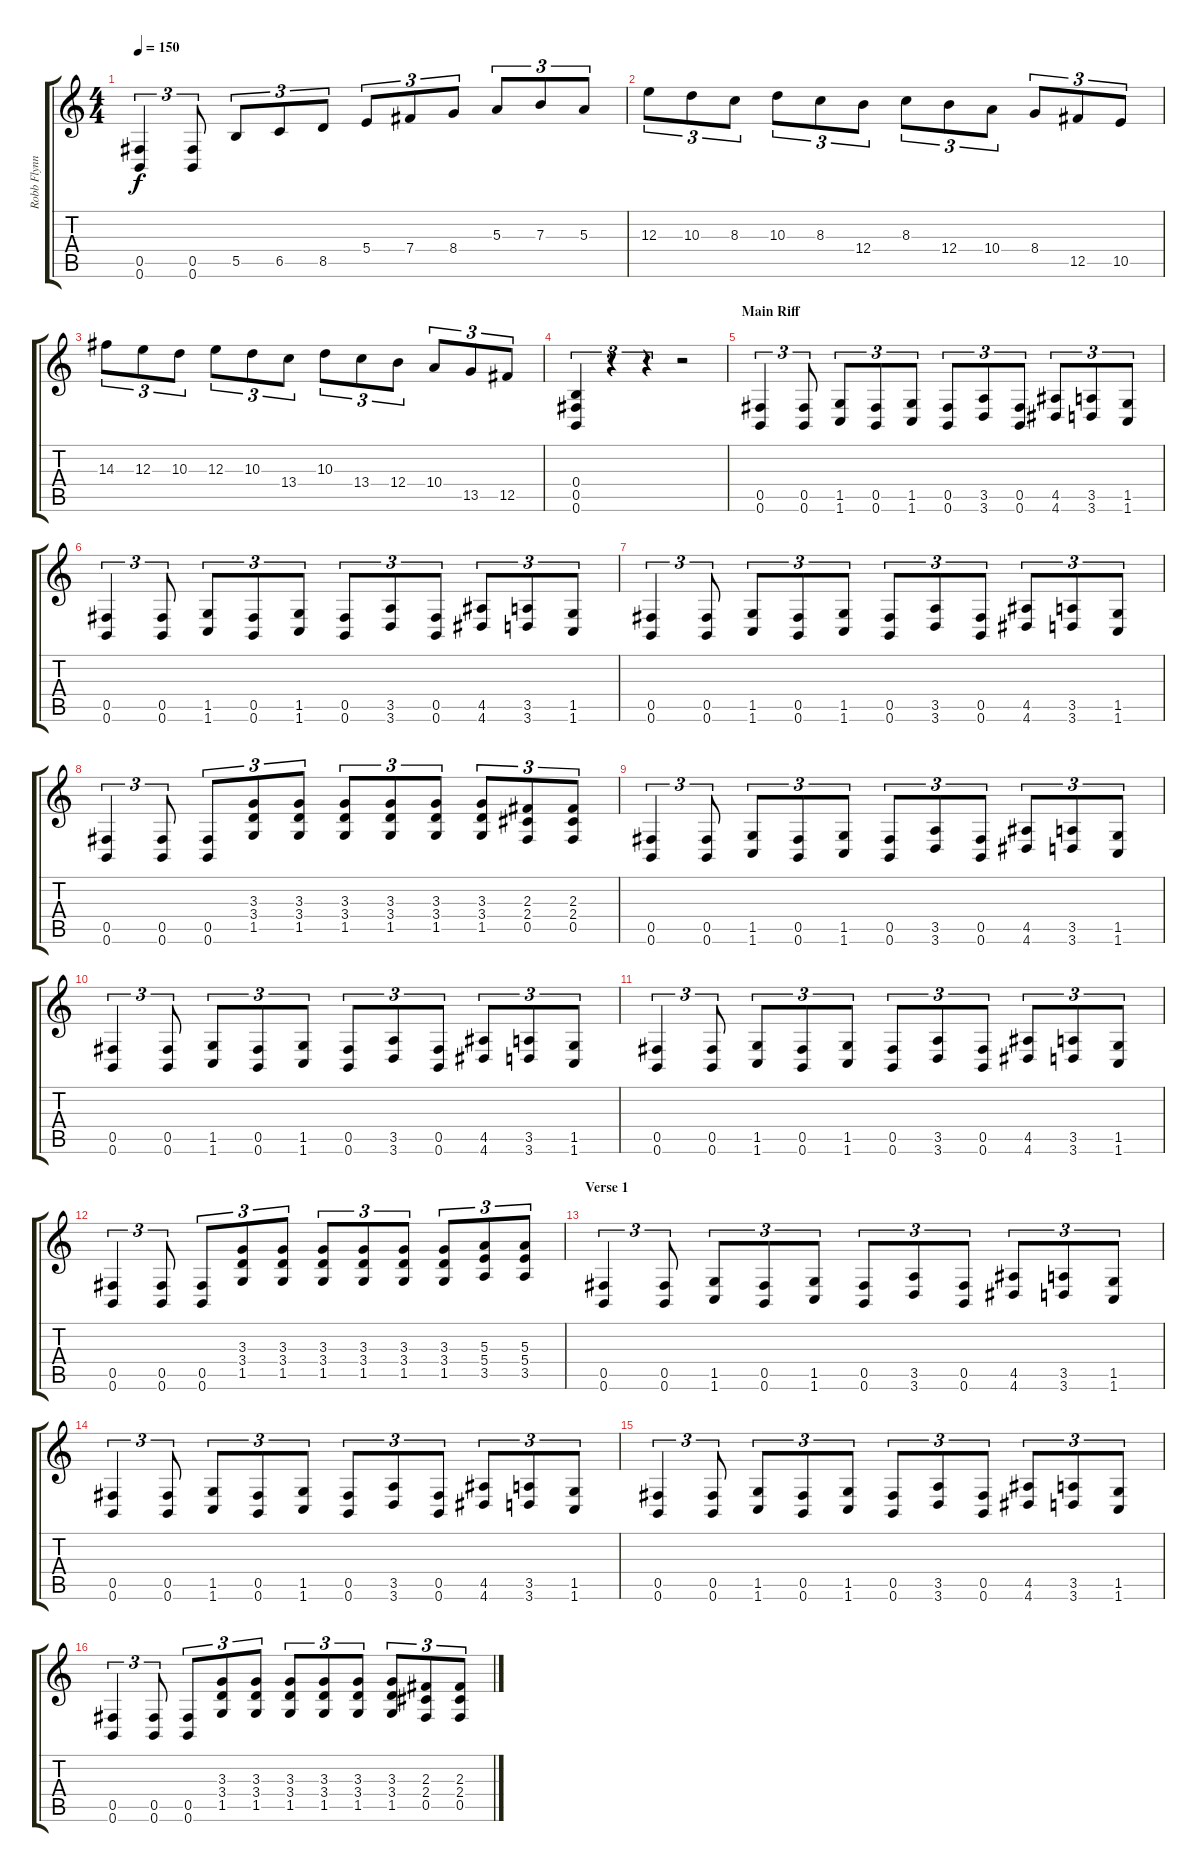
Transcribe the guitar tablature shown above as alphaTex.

\track ("Robb Flynn" "Robb Flynn") {instrument distortionguitar}
\staff {score tabs}
\tuning (Db4 Ab3 E3 B2 Gb2 B1) {hide}
\ts (4 4)
\tempo 150
\clef g2
\ks c
(0.5 0.6).4{tu (3 2) dy f} (0.5 0.6).8{tu (3 2)} 5.5.8{tu (3 2)} 6.5.8{tu (3 2)} 8.5.8{tu (3 2)} 5.4.8{tu (3 2)} 7.4.8{tu (3 2)} 8.4.8{tu (3 2)} 5.3.8{tu (3 2)} 7.3.8{tu (3 2)} 5.3.8{tu (3 2)} |
12.3.8{tu (3 2)} 10.3.8{tu (3 2)} 8.3.8{tu (3 2)} 10.3.8{tu (3 2)} 8.3.8{tu (3 2)} 12.4.8{tu (3 2)} 8.3.8{tu (3 2)} 12.4.8{tu (3 2)} 10.4.8{tu (3 2)} 8.4.8{tu (3 2)} 12.5.8{tu (3 2)} 10.5.8{tu (3 2)} |
14.3.8{tu (3 2)} 12.3.8{tu (3 2)} 10.3.8{tu (3 2)} 12.3.8{tu (3 2)} 10.3.8{tu (3 2)} 13.4.8{tu (3 2)} 10.3.8{tu (3 2)} 13.4.8{tu (3 2)} 12.4.8{tu (3 2)} 10.4.8{tu (3 2)} 13.5.8{tu (3 2)} 12.5.8{tu (3 2)} |
(0.4 0.5 0.6).4{tu (3 2)} r.4{tu (3 2)} r.4{tu (3 2)} r.2 |
\section ("" "Main Riff")
(0.5 0.6).4{tu (3 2)} (0.5 0.6).8{tu (3 2)} (1.5 1.6).8{tu (3 2)} (0.5 0.6).8{tu (3 2)} (1.5 1.6).8{tu (3 2)} (0.5 0.6).8{tu (3 2)} (3.5 3.6).8{tu (3 2)} (0.5 0.6).8{tu (3 2)} (4.5 4.6).8{tu (3 2)} (3.5 3.6).8{tu (3 2)} (1.5 1.6).8{tu (3 2)} |
(0.5 0.6).4{tu (3 2)} (0.5 0.6).8{tu (3 2)} (1.5 1.6).8{tu (3 2)} (0.5 0.6).8{tu (3 2)} (1.5 1.6).8{tu (3 2)} (0.5 0.6).8{tu (3 2)} (3.5 3.6).8{tu (3 2)} (0.5 0.6).8{tu (3 2)} (4.5 4.6).8{tu (3 2)} (3.5 3.6).8{tu (3 2)} (1.5 1.6).8{tu (3 2)} |
(0.5 0.6).4{tu (3 2)} (0.5 0.6).8{tu (3 2)} (1.5 1.6).8{tu (3 2)} (0.5 0.6).8{tu (3 2)} (1.5 1.6).8{tu (3 2)} (0.5 0.6).8{tu (3 2)} (3.5 3.6).8{tu (3 2)} (0.5 0.6).8{tu (3 2)} (4.5 4.6).8{tu (3 2)} (3.5 3.6).8{tu (3 2)} (1.5 1.6).8{tu (3 2)} |
(0.5 0.6).4{tu (3 2)} (0.5 0.6).8{tu (3 2)} (0.5 0.6).8{tu (3 2)} (3.3 3.4 1.5).8{tu (3 2)} (3.3 3.4 1.5).8{tu (3 2)} (3.3 3.4 1.5).8{tu (3 2)} (3.3 3.4 1.5).8{tu (3 2)} (3.3 3.4 1.5).8{tu (3 2)} (3.3 3.4 1.5).8{tu (3 2)} (2.3 2.4 0.5).8{tu (3 2)} (2.3 2.4 0.5).8{tu (3 2)} |
(0.5 0.6).4{tu (3 2)} (0.5 0.6).8{tu (3 2)} (1.5 1.6).8{tu (3 2)} (0.5 0.6).8{tu (3 2)} (1.5 1.6).8{tu (3 2)} (0.5 0.6).8{tu (3 2)} (3.5 3.6).8{tu (3 2)} (0.5 0.6).8{tu (3 2)} (4.5 4.6).8{tu (3 2)} (3.5 3.6).8{tu (3 2)} (1.5 1.6).8{tu (3 2)} |
(0.5 0.6).4{tu (3 2)} (0.5 0.6).8{tu (3 2)} (1.5 1.6).8{tu (3 2)} (0.5 0.6).8{tu (3 2)} (1.5 1.6).8{tu (3 2)} (0.5 0.6).8{tu (3 2)} (3.5 3.6).8{tu (3 2)} (0.5 0.6).8{tu (3 2)} (4.5 4.6).8{tu (3 2)} (3.5 3.6).8{tu (3 2)} (1.5 1.6).8{tu (3 2)} |
(0.5 0.6).4{tu (3 2)} (0.5 0.6).8{tu (3 2)} (1.5 1.6).8{tu (3 2)} (0.5 0.6).8{tu (3 2)} (1.5 1.6).8{tu (3 2)} (0.5 0.6).8{tu (3 2)} (3.5 3.6).8{tu (3 2)} (0.5 0.6).8{tu (3 2)} (4.5 4.6).8{tu (3 2)} (3.5 3.6).8{tu (3 2)} (1.5 1.6).8{tu (3 2)} |
(0.5 0.6).4{tu (3 2)} (0.5 0.6).8{tu (3 2)} (0.5 0.6).8{tu (3 2)} (3.3 3.4 1.5).8{tu (3 2)} (3.3 3.4 1.5).8{tu (3 2)} (3.3 3.4 1.5).8{tu (3 2)} (3.3 3.4 1.5).8{tu (3 2)} (3.3 3.4 1.5).8{tu (3 2)} (3.3 3.4 1.5).8{tu (3 2)} (5.3 5.4 3.5).8{tu (3 2)} (5.3 5.4 3.5).8{tu (3 2)} |
\section ("" "Verse 1")
(0.5 0.6).4{tu (3 2)} (0.5 0.6).8{tu (3 2)} (1.5 1.6).8{tu (3 2)} (0.5 0.6).8{tu (3 2)} (1.5 1.6).8{tu (3 2)} (0.5 0.6).8{tu (3 2)} (3.5 3.6).8{tu (3 2)} (0.5 0.6).8{tu (3 2)} (4.5 4.6).8{tu (3 2)} (3.5 3.6).8{tu (3 2)} (1.5 1.6).8{tu (3 2)} |
(0.5 0.6).4{tu (3 2)} (0.5 0.6).8{tu (3 2)} (1.5 1.6).8{tu (3 2)} (0.5 0.6).8{tu (3 2)} (1.5 1.6).8{tu (3 2)} (0.5 0.6).8{tu (3 2)} (3.5 3.6).8{tu (3 2)} (0.5 0.6).8{tu (3 2)} (4.5 4.6).8{tu (3 2)} (3.5 3.6).8{tu (3 2)} (1.5 1.6).8{tu (3 2)} |
(0.5 0.6).4{tu (3 2)} (0.5 0.6).8{tu (3 2)} (1.5 1.6).8{tu (3 2)} (0.5 0.6).8{tu (3 2)} (1.5 1.6).8{tu (3 2)} (0.5 0.6).8{tu (3 2)} (3.5 3.6).8{tu (3 2)} (0.5 0.6).8{tu (3 2)} (4.5 4.6).8{tu (3 2)} (3.5 3.6).8{tu (3 2)} (1.5 1.6).8{tu (3 2)} |
(0.5 0.6).4{tu (3 2)} (0.5 0.6).8{tu (3 2)} (0.5 0.6).8{tu (3 2)} (3.3 3.4 1.5).8{tu (3 2)} (3.3 3.4 1.5).8{tu (3 2)} (3.3 3.4 1.5).8{tu (3 2)} (3.3 3.4 1.5).8{tu (3 2)} (3.3 3.4 1.5).8{tu (3 2)} (3.3 3.4 1.5).8{tu (3 2)} (2.3 2.4 0.5).8{tu (3 2)} (2.3 2.4 0.5).8{tu (3 2)}
